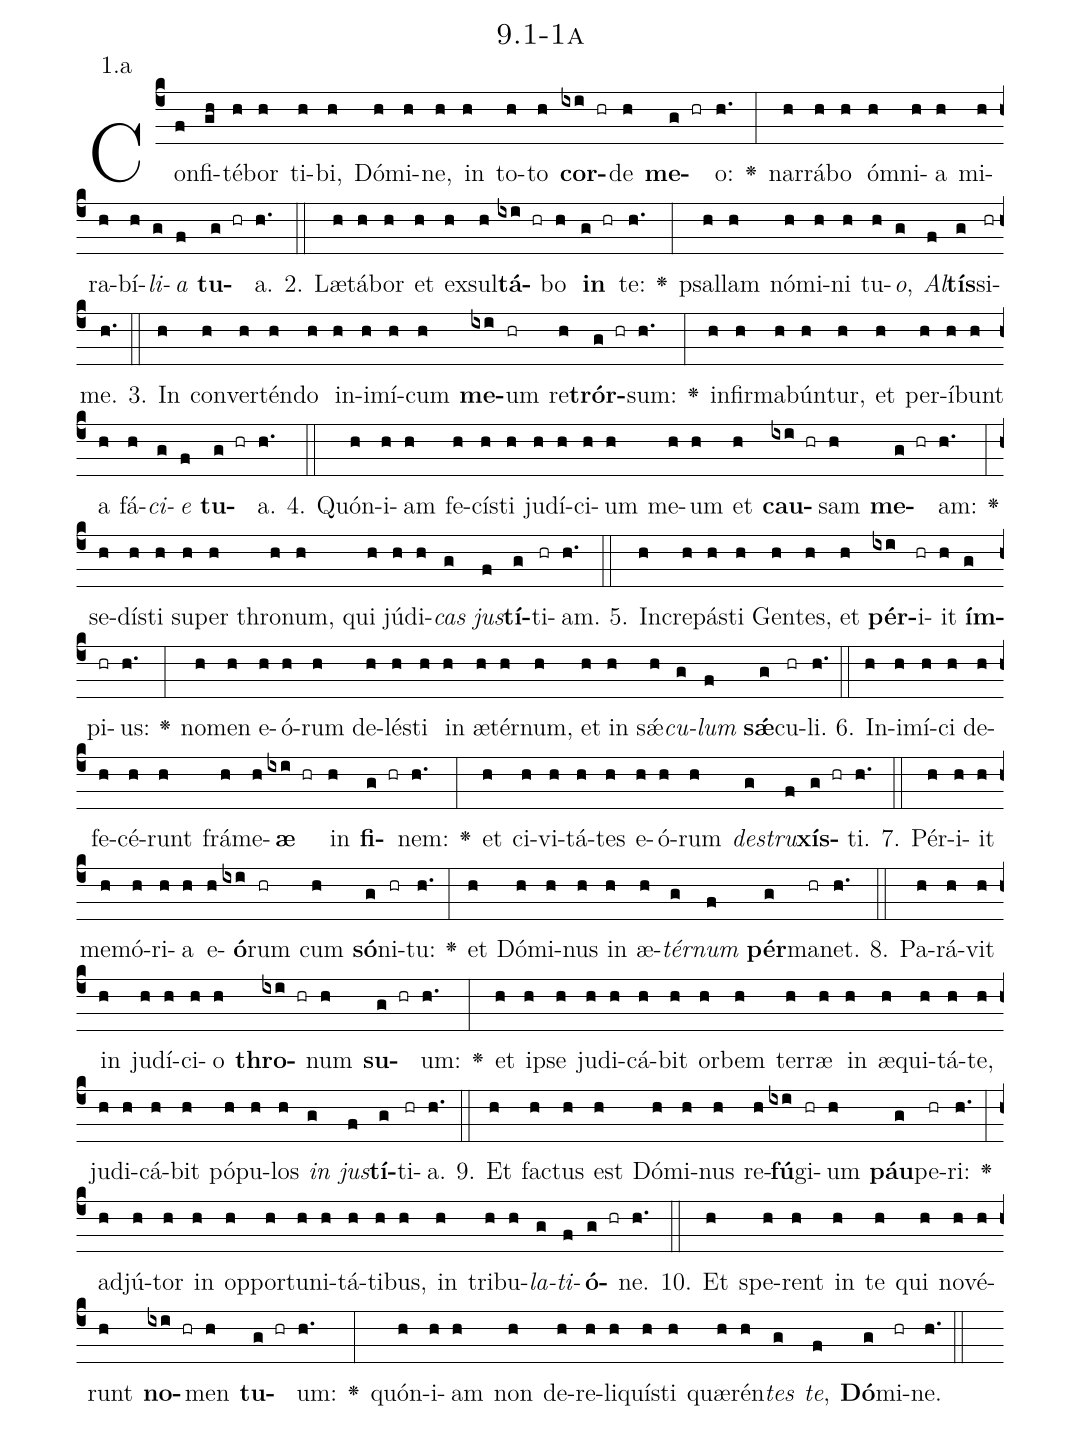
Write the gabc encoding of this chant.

name: 9.1-1a;
annotation: 1.a;
%%
(c4)Con(f)fi(gh)té(h)bor(h) ti(h)bi,(h) Dó(h)mi(h)ne,(h) in(h) to(h)to(h) <b>cor</b>(ixi hr)de(h) <b>me</b>(g hr)o:(h.) <v>\greheightstar</v>(:) nar(h)rá(h)bo(h) óm(h)ni(h)a(h) mi(h)ra(h)bí(h)<i>li</i>(g)<i>a</i>(f) <b>tu</b>(g hr)a.(h.) (::)
2. Læ(h)tá(h)bor(h) et(h) ex(h)sul(h)<b>tá</b>(ixi hr)bo(h) <b>in</b>(g hr) te:(h.) <v>\greheightstar</v>(:) psal(h)lam(h) nó(h)mi(h)ni(h) tu(h)<i>o</i>,(g) <i>Al</i>(f)<b>tís</b>(g)si(hr)me.(h.) (::)
3. In(h) con(h)ver(h)tén(h)do(h) in(h)i(h)mí(h)cum(h) <b>me</b>(ixi)um(hr) re(h)<b>trór</b>(g hr)sum:(h.) <v>\greheightstar</v>(:) in(h)fir(h)ma(h)bún(h)tur,(h) et(h) per(h)í(h)bunt(h) a(h) fá(h)<i>ci</i>(g)<i>e</i>(f) <b>tu</b>(g hr)a.(h.) (::)
4. Quón(h)i(h)am(h) fe(h)cís(h)ti(h) ju(h)dí(h)ci(h)um(h) me(h)um(h) et(h) <b>cau</b>(ixi hr)sam(h) <b>me</b>(g hr)am:(h.) <v>\greheightstar</v>(:) se(h)dís(h)ti(h) su(h)per(h) thro(h)num,(h) qui(h) jú(h)di(h)<i>cas</i>(g) <i>jus</i>(f)<b>tí</b>(g)ti(hr)am.(h.) (::)
5. In(h)cre(h)pás(h)ti(h) Gen(h)tes,(h) et(h) <b>pér</b>(ixi)i(hr)it(h) <b>ím</b>(g)pi(hr)us:(h.) <v>\greheightstar</v>(:) no(h)men(h) e(h)ó(h)rum(h) de(h)lés(h)ti(h) in(h) æ(h)tér(h)num,(h) et(h) in(h) sǽ(h)<i>cu</i>(g)<i>lum</i>(f) <b>sǽ</b>(g)cu(hr)li.(h.) (::)
6. In(h)i(h)mí(h)ci(h) de(h)fe(h)cé(h)runt(h) frá(h)me(h)<b>æ</b>(ixi hr) in(h) <b>fi</b>(g hr)nem:(h.) <v>\greheightstar</v>(:) et(h) ci(h)vi(h)tá(h)tes(h) e(h)ó(h)rum(h) <i>de</i>(g)<i>stru</i>(f)<b>xís</b>(g hr)ti.(h.) (::)
7. Pér(h)i(h)it(h) me(h)mó(h)ri(h)a(h) e(h)<b>ó</b>(ixi)rum(hr) cum(h) <b>só</b>(g)ni(hr)tu:(h.) <v>\greheightstar</v>(:) et(h) Dó(h)mi(h)nus(h) in(h) æ(h)<i>tér</i>(g)<i>num</i>(f) <b>pér</b>(g)ma(hr)net.(h.) (::)
8. Pa(h)rá(h)vit(h) in(h) ju(h)dí(h)ci(h)o(h) <b>thro</b>(ixi hr)num(h) <b>su</b>(g hr)um:(h.) <v>\greheightstar</v>(:) et(h) ip(h)se(h) ju(h)di(h)cá(h)bit(h) or(h)bem(h) ter(h)ræ(h) in(h) æ(h)qui(h)tá(h)te,(h) ju(h)di(h)cá(h)bit(h) pó(h)pu(h)los(h) <i>in</i>(g) <i>jus</i>(f)<b>tí</b>(g)ti(hr)a.(h.) (::)
9. Et(h) fac(h)tus(h) est(h) Dó(h)mi(h)nus(h) re(h)<b>fú</b>(ixi)gi(hr)um(h) <b>páu</b>(g)pe(hr)ri:(h.) <v>\greheightstar</v>(:) ad(h)jú(h)tor(h) in(h) op(h)por(h)tu(h)ni(h)tá(h)ti(h)bus,(h) in(h) tri(h)bu(h)<i>la</i>(g)<i>ti</i>(f)<b>ó</b>(g hr)ne.(h.) (::)
10. Et(h) spe(h)rent(h) in(h) te(h) qui(h) no(h)vé(h)runt(h) <b>no</b>(ixi hr)men(h) <b>tu</b>(g hr)um:(h.) <v>\greheightstar</v>(:) quón(h)i(h)am(h) non(h) de(h)re(h)li(h)quís(h)ti(h) quæ(h)rén(h)<i>tes</i>(g) <i>te</i>,(f) <b>Dó</b>(g)mi(hr)ne.(h.) (::)
